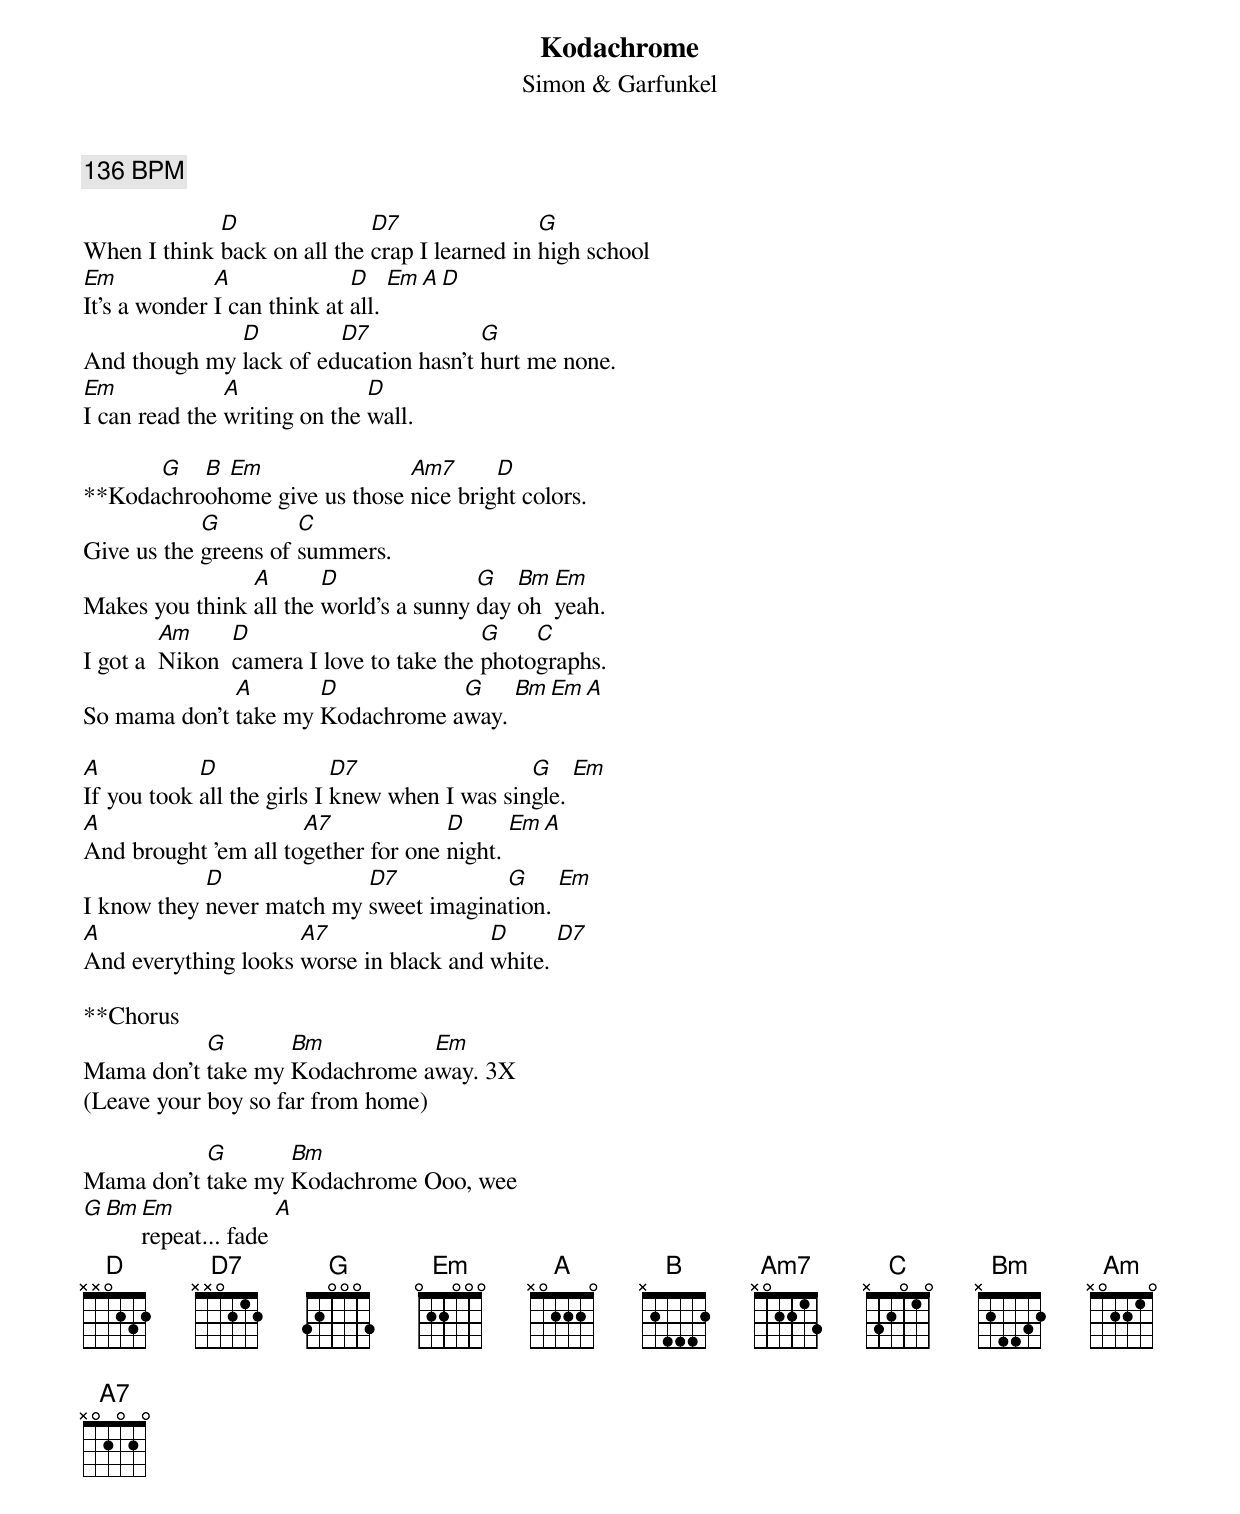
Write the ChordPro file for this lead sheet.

{title:Kodachrome}
{subtitle:Simon & Garfunkel}
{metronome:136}
{c:136 BPM}

When I think [D]back on all the [D7]crap I learned in [G]high school
[Em]It's a wonder [A]I can think at [D]all. [Em][A][D]
And though my [D]lack of ed[D7]ucation hasn't [G]hurt me none.
[Em]I can read the [A]writing on the [D]wall.

**Koda[G]chro[B]oh[Em]ome give us those [Am7]nice brig[D]ht colors.
Give us the [G]greens of [C]summers.
Makes you think [A]all the [D]world's a sunny [G]day [Bm]oh  [Em]yeah.
I got a  [Am]Nikon  [D]camera I love to take the [G]photo[C]graphs.
So mama don't [A]take my [D]Kodachrome a[G]way. [Bm][Em][A]

[A]If you took [D]all the girls I [D7]knew when I was sin[G]gle. [Em]
[A]And brought 'em all to[A7]gether for one [D]night. [Em][A]
I know they [D]never match my [D7]sweet imagina[G]tion. [Em]
[A]And everything looks [A7]worse in black and [D]white. [D7]

**Chorus
Mama don't [G]take my [Bm]Kodachrome a[Em]way. 3X
(Leave your boy so far from home)

Mama don't [G]take my [Bm]Kodachrome Ooo, wee
[G][Bm][Em]repeat... fade [A]
